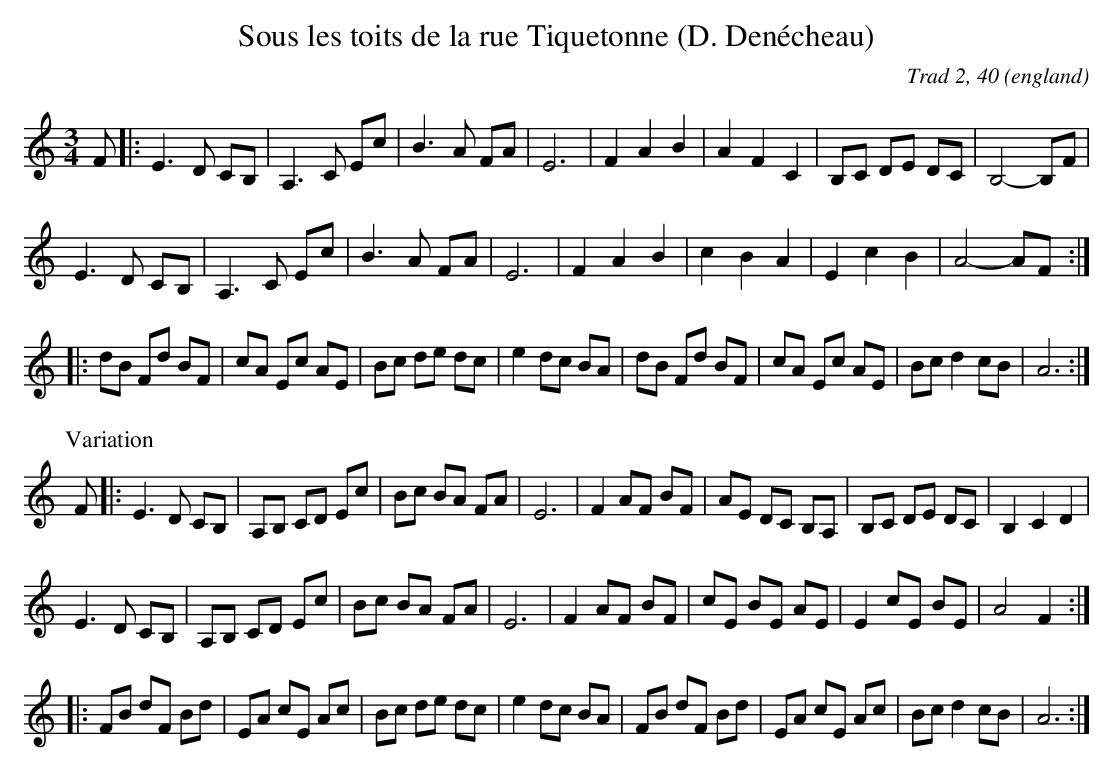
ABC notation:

X:1
T:Sous les toits de la rue Tiquetonne (D. Denécheau)
O:england
C:Trad 2, 40
M:3/4
L:1/8
K:C
F|:E3 D CB,|A,3C Ec|B3A FA|E6|\
F2A2B2|A2F2C2|B,C DE DC|B,4-B,F|
E3 D CB,|A,3C Ec|B3A FA|E6|\
F2A2B2|c2B2A2|E2c2B2|A4-AF:|
|:dB Fd BF|cA Ec AE|Bc de dc|e2 dc BA|\
dB Fd BF|cA Ec AE|Bc d2 cB|A6:|
P:Variation
F|:E3 D CB,|A,B, CD Ec|Bc BA FA|E6|\
F2AF BF|AE DC B,A,|B,C DE DC|B,2 C2 D2|
E3 D CB,|A,B, CD Ec|Bc BA FA|E6|\
F2AF BF|cE BE AE|E2 cE BE|A4 F2:|
|:FB dF Bd|EA cE Ac|Bc de dc|e2 dc BA|\
FB dF Bd|EA cE Ac|Bc d2 cB|A6:|
